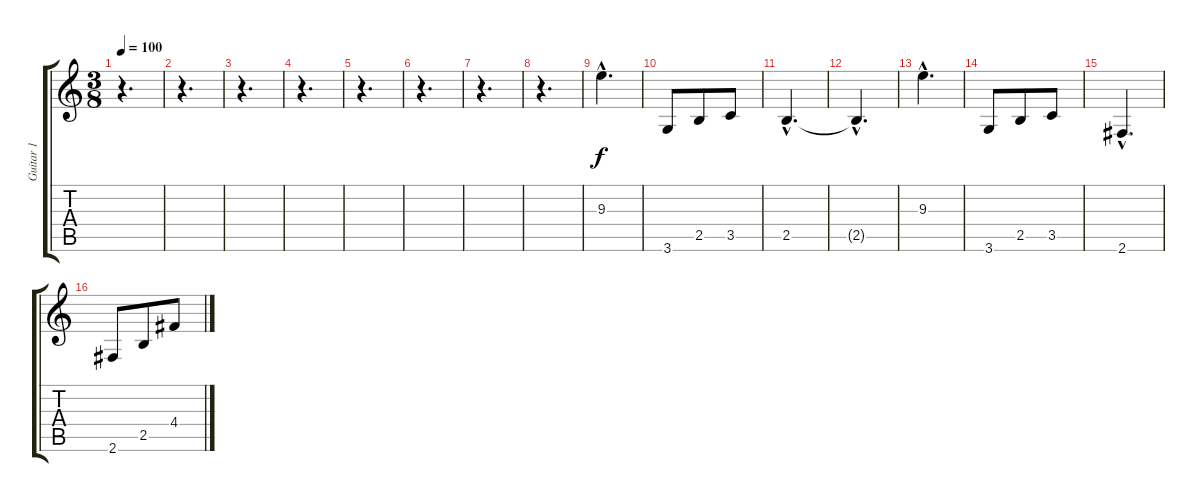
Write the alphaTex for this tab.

\track ("Guitar 1" "Guitar 1") {instrument distortionguitar}
\staff {score tabs}
\tuning (E4 B3 G3 D3 A2 E2) {hide}
\ts (3 8)
\tempo 100
\clef g2
\ks c
r.4{d dy f instrument distortionguitar} |
r.4{d} |
r.4{d} |
r.4{d} |
r.4{d} |
r.4{d} |
r.4{d} |
r.4{d} |
9.3{hac}.4{d} |
3.6.8 2.5.8 3.5.8 |
2.5{hac}.4{d} |
2.5{hac t}.4{d} |
9.3{hac}.4{d} |
3.6.8 2.5.8 3.5.8 |
2.6{hac}.4{d} |
2.6.8 2.5.8 4.4.8
